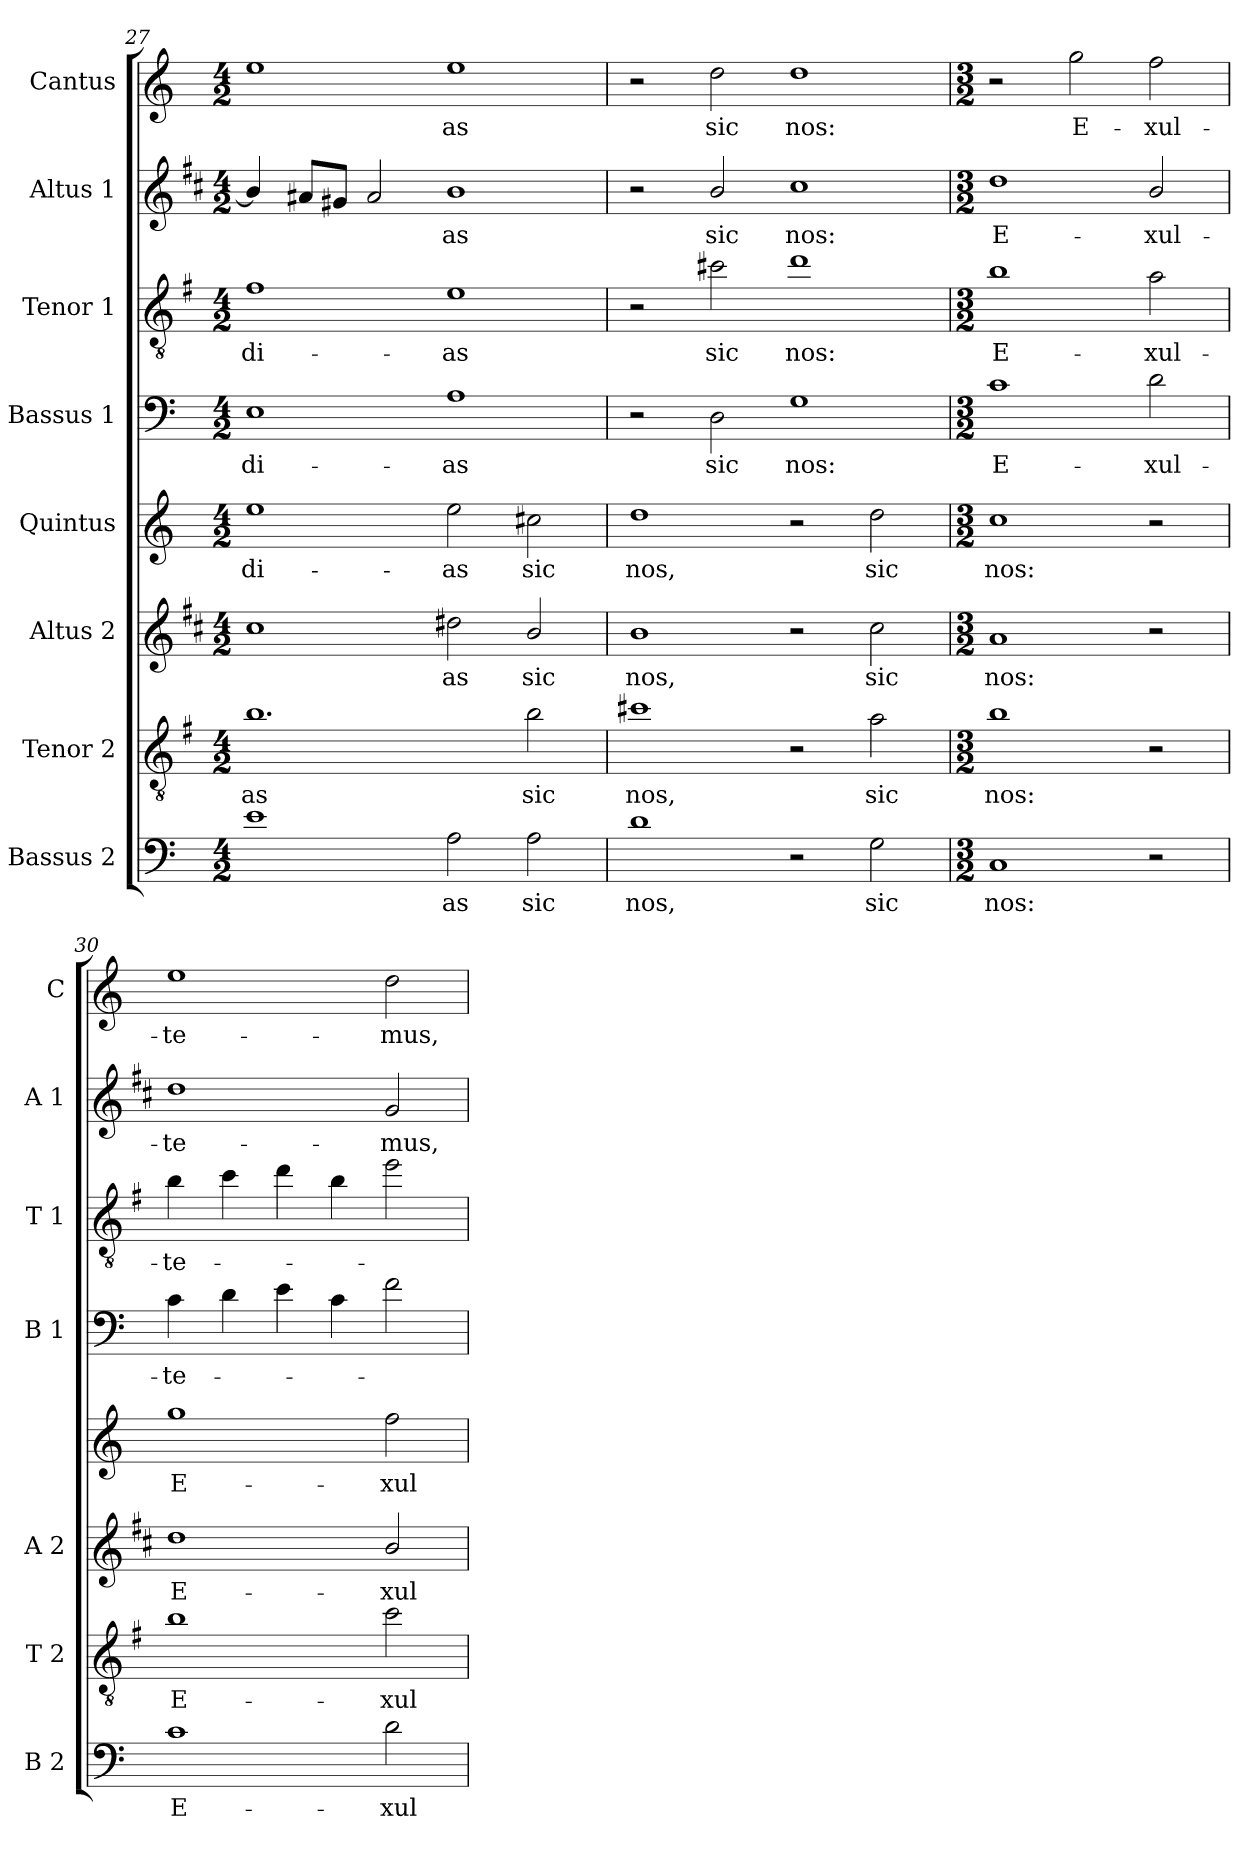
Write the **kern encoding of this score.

**kern	**text	**kern	**text	**kern	**text	**kern	**text	**kern	**text	**kern	**text	**kern	**text	**kern	**text
*part8	*part8	*part7	*part7	*part6	*part6	*part5	*part5	*part4	*part4	*part3	*part3	*part2	*part2	*part1	*part1
*staff8	*staff8	*staff7	*staff7	*staff6	*staff6	*staff5	*staff5	*staff4	*staff4	*staff3	*staff3	*staff2	*staff2	*staff1	*staff1
*I"Bassus 2	*	*I"Tenor 2	*	*I"Altus 2	*	*I"Quintus	*	*I"Bassus 1	*	*I"Tenor 1	*	*I"Altus 1	*	*I"Cantus	*
*I'B 2	*	*I'T 2	*	*I'A 2	*	*	*	*I'B 1	*	*I'T 1	*	*I'A 1	*	*I'C	*
!!LO:PB:g=z
*clefF4	*	*clefGv2	*	*clefG2	*	*clefG2	*	*clefF4	*	*clefGv2	*	*clefG2	*	*clefG2	*
*	*	*ITrd4c7	*	*ITrd1c2	*	*	*	*	*	*ITrd4c7	*	*ITrd1c2	*	*	*
*k[]	*	*k[]	*	*k[]	*	*k[]	*	*k[]	*	*k[]	*	*k[]	*	*k[]	*
*C:	*	*C:	*	*C:	*	*C:	*	*C:	*	*C:	*	*C:	*	*C:	*
*M4/2	*	*M4/2	*	*M4/2	*	*M4/2	*	*M4/2	*	*M4/2	*	*M4/2	*	*M4/2	*
=27	=27	=27	=27	=27	=27	=27	=27	=27	=27	=27	=27	=27	=27	=27	=27
!	!	!	!LO:LY:b	!	!	!	!LO:LY:b	!	!LO:LY:b	!	!LO:LY:b	!	!	!	!
1e	.	1.e	-as	1b	.	1ee	-di-	1E	-di-	1B	-di-	4a/]	.	1ee	.
.	.	.	.	.	.	.	.	.	.	.	.	8g#X/L	.	.	.
.	.	.	.	.	.	.	.	.	.	.	.	8f#X/J	.	.	.
.	.	.	.	.	.	.	.	.	.	.	.	2g#/	.	.	.
!	!LO:LY:b	!	!	!	!LO:LY:b	!	!LO:LY:b	!	!LO:LY:b	!	!LO:LY:b	!	!LO:LY:b	!	!LO:LY:b
2A\	-as	.	.	2cc#X\	-as	2ee\	-as	1A	-as	1A	-as	1a	-as	1ee	-as
!	!LO:LY:b	!	!LO:LY:b	!	!LO:LY:b	!	!LO:LY:b	!	!	!	!	!	!	!	!
2A\	sic	2e\	sic	2a/	sic	2cc#X\	sic	.	.	.	.	.	.	.	.
=28	=28	=28	=28	=28	=28	=28	=28	=28	=28	=28	=28	=28	=28	=28	=28
!	!LO:LY:b	!	!LO:LY:b	!	!LO:LY:b	!	!LO:LY:b	!	!	!	!	!	!	!	!
1d	nos,	1f#X	nos,	1a	nos,	1dd	nos,	2r	.	2r	.	2r	.	2r	.
!	!	!	!	!	!	!	!	!	!LO:LY:b	!	!LO:LY:b	!	!LO:LY:b	!	!LO:LY:b
.	.	.	.	.	.	.	.	2D\	sic	2f#X\	sic	2a/	sic	2dd\	sic
!	!	!	!	!	!	!	!	!	!LO:LY:b	!	!LO:LY:b	!	!LO:LY:b	!	!LO:LY:b
2r	.	2r	.	2r	.	2r	.	1G	nos:	1g	nos:	1b	nos:	1dd	nos:
!	!LO:LY:b	!	!LO:LY:b	!	!LO:LY:b	!	!LO:LY:b	!	!	!	!	!	!	!	!
2G\	sic	2d\	sic	2b\	sic	2dd\	sic	.	.	.	.	.	.	.	.
=29	=29	=29	=29	=29	=29	=29	=29	=29	=29	=29	=29	=29	=29	=29	=29
*M3/2	*	*M3/2	*	*M3/2	*	*M3/2	*	*M3/2	*	*M3/2	*	*M3/2	*	*M3/2	*
!	!LO:LY:b	!	!LO:LY:b	!	!LO:LY:b	!	!LO:LY:b	!	!LO:LY:b	!	!LO:LY:b	!	!LO:LY:b	!	!
1C	nos:	1e	nos:	1g	nos:	1cc	nos:	1c	E-	1e	E-	1cc	E-	2r	.
!	!	!	!	!	!	!	!	!	!	!	!	!	!	!	!LO:LY:b
.	.	.	.	.	.	.	.	.	.	.	.	.	.	2gg\	E-
!	!	!	!	!	!	!	!	!	!LO:LY:b	!	!LO:LY:b	!	!LO:LY:b	!	!LO:LY:b
2r	.	2r	.	2r	.	2r	.	2d\	-xul-	2d\	-xul-	2a/	-xul-	2ff\	-xul-
=30	=30	=30	=30	=30	=30	=30	=30	=30	=30	=30	=30	=30	=30	=30	=30
!	!LO:LY:b	!	!LO:LY:b	!	!LO:LY:b	!	!LO:LY:b	!	!LO:LY:b	!	!LO:LY:b	!	!LO:LY:b	!	!LO:LY:b
1c	E-	1e	E-	1cc	E-	1gg	E-	4c\	-te-	4e\	-te-	1cc	-te-	1ee	-te-
.	.	.	.	.	.	.	.	4d\	.	4f\	.	.	.	.	.
.	.	.	.	.	.	.	.	4e\	.	4g\	.	.	.	.	.
.	.	.	.	.	.	.	.	4c\	.	4e\	.	.	.	.	.
!	!LO:LY:b	!	!LO:LY:b	!	!LO:LY:b	!	!LO:LY:b	!	!	!	!	!	!LO:LY:b	!	!LO:LY:b
2d\	-xul-	2f\	-xul-	2a/	-xul-	2ff\	-xul-	2f\	.	2a\	.	2f/	-mus,	2dd\	-mus,
=	=	=	=	=	=	=	=	=	=	=	=	=	=	=	=
*-	*-	*-	*-	*-	*-	*-	*-	*-	*-	*-	*-	*-	*-	*-	*-
